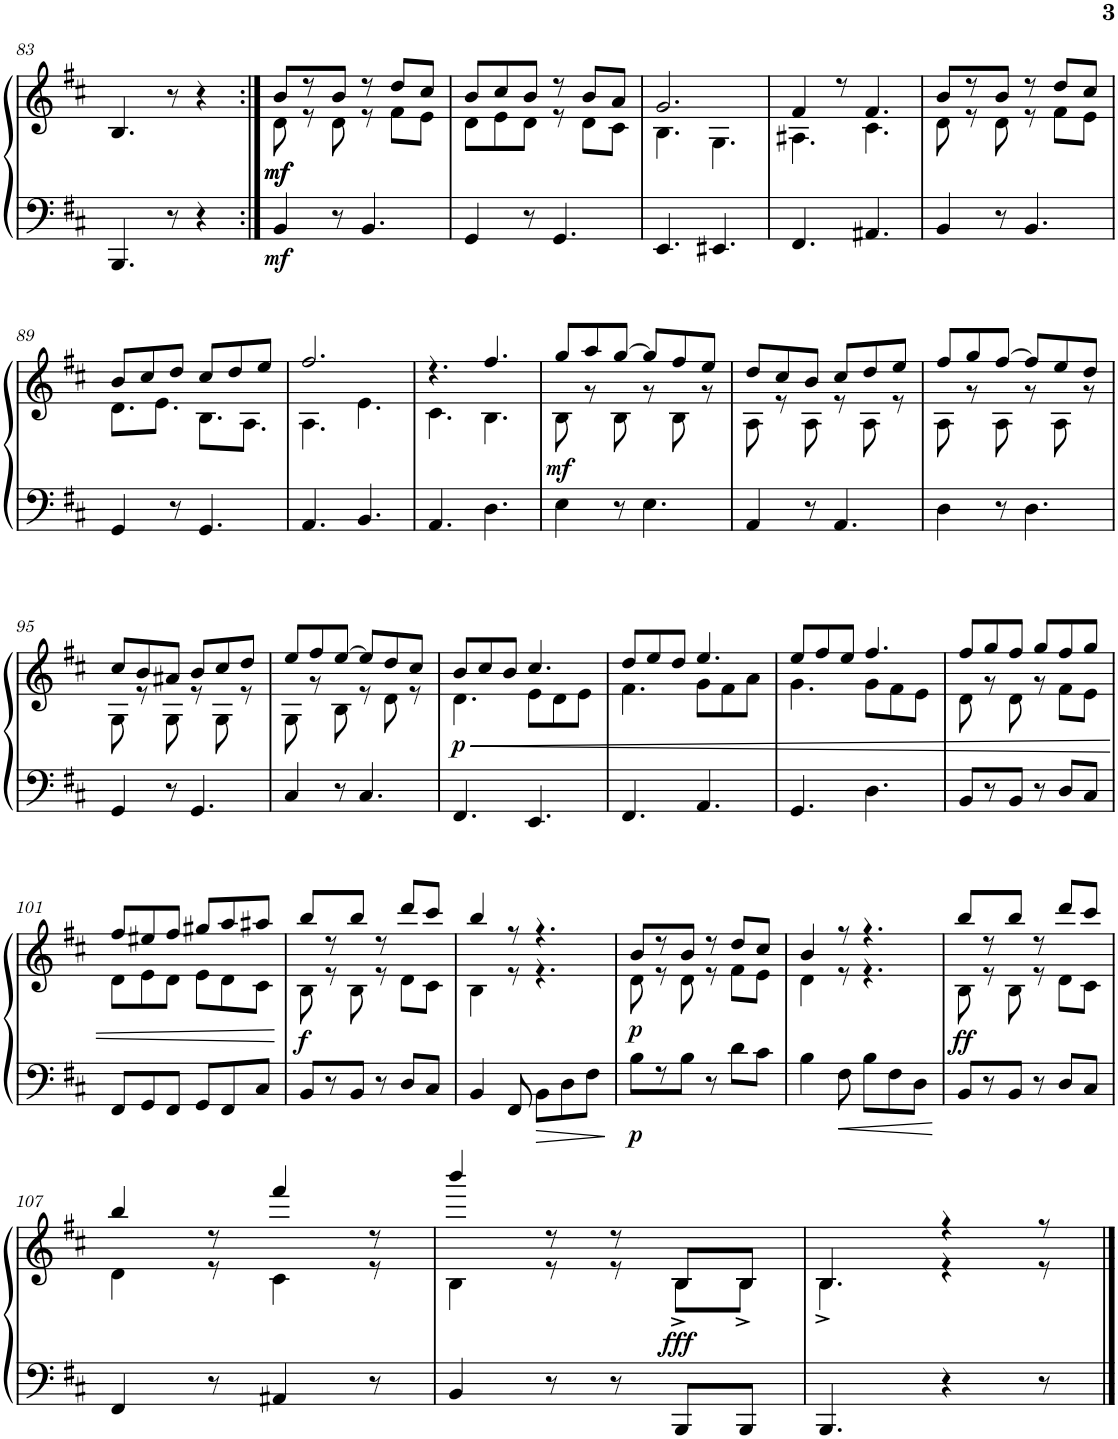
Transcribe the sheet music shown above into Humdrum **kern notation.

**kern	**kern	**dynam
*part1	*part1	*part1
*staff2	*staff1	*staff1/2
*I"Piano	*	*
*I'Pno.	*	*
!!LO:PB:g=z
*clefF4	*clefG2	*
*k[f#c#]	*k[f#c#]	*
*M6/8	*M6/8	*
=83	=83	=83
4.BBB/	4.B/	.
8r	8r	.
4r	4r	.
=84:|!	=84:|!	=84:|!
*	*^	*
!	!	!	!LO:DY:b=2
!	!	!	!LO:DY:n=1:b
!	!	!	!LO:DY:n=2:b
4BB/	8b/L	8d\	mf mf mf
.	8r	8r	.
8r	8b/J	8d\	.
4.BB/	8r	8r	.
.	8dd/L	8f#\L	.
.	8cc#/J	8e\J	.
=85	=85	=85	=85
4GG/	8b/L	8d\L	.
.	8cc#/	8e\	.
8r	8b/J	8d\J	.
4.GG/	8r	8r	.
.	8b/L	8d\L	.
.	8a/J	8c#\J	.
=86	=86	=86	=86
4.EE/	2.g/	4.B\	.
4.EE#X/	.	4.G\	.
=87	=87	=87	=87
4.FF#/	4f#/	4.A#X\	.
.	8r	.	.
4.AA#X/	4.f#/	4.c#\	.
=88	=88	=88	=88
4BB/	8b/L	8d\	.
.	8r	8r	.
8r	8b/J	8d\	.
4.BB/	8r	8r	.
.	8dd/L	8f#\L	.
.	8cc#/J	8e\J	.
!!LO:LB:g=z	!!
=89	=89	=89	=89
4GG/	8b/L	8.d\L	.
.	8cc#/	.	.
.	.	8.e\J	.
8r	8dd/J	.	.
4.GG/	8cc#/L	8.B\L	.
.	8dd/	.	.
.	.	8.A\J	.
.	8ee/J	.	.
=90	=90	=90	=90
4.AA/	2.ff#/	4.A\	.
4.BB/	.	4.e\	.
=91	=91	=91	=91
4.AA/	4.r	4.c#\	.
4.D\	4.ff#/	4.B\	.
=92	=92	=92	=92
!	!	!	!LO:DY:b
4E\	8gg/L	8B\	mf
.	8aa/	8r	.
8r	[8gg/J	8B\	.
4.E\	8gg/L]	8r	.
.	8ff#/	8B\	.
.	8ee/J	8r	.
=93	=93	=93	=93
4AA/	8dd/L	8A\	.
.	8cc#/	8r	.
8r	8b/J	8A\	.
4.AA/	8cc#/L	8r	.
.	8dd/	8A\	.
.	8ee/J	8r	.
=94	=94	=94	=94
4D\	8ff#/L	8A\	.
.	8gg/	8r	.
8r	[8ff#/J	8A\	.
4.D\	8ff#/L]	8r	.
.	8ee/	8A\	.
.	8dd/J	8r	.
!!LO:LB:g=z	!!
=95	=95	=95	=95
4GG/	8cc#/L	8G\	.
.	8b/	8r	.
8r	8a#X/J	8G\	.
4.GG/	8b/L	8r	.
.	8cc#/	8G\	.
.	8dd/J	8r	.
=96	=96	=96	=96
4C#/	8ee/L	8G\	.
.	8ff#/	8r	.
8r	[8ee/J	8B\	.
4.C#/	8ee/L]	8r	.
.	8dd/	8d\	.
.	8cc#/J	8r	.
=97	=97	=97	=97
!	!	!	!LO:HP:b
!	!	!	!LO:DY:n=1:b
4.FF#/	8b/L	4.d\	< p
.	8cc#/	.	.
.	8b/J	.	.
4.EE/	4.cc#/	8e\L	.
.	.	8d\	.
.	.	8e\J	.
=98	=98	=98	=98
4.FF#/	8dd/L	4.f#\	.
.	8ee/	.	.
.	8dd/J	.	.
4.AA/	4.ee/	8g\L	.
.	.	8f#\	.
.	.	8a\J	.
=99	=99	=99	=99
4.GG/	8ee/L	4.g\	.
.	8ff#/	.	.
.	8ee/J	.	.
4.D\	4.ff#/	8g\L	.
.	.	8f#\	.
.	.	8e\J	.
=100	=100	=100	=100
8BB/L	8ff#/L	8d\	.
8r	8gg/	8r	.
8BB/J	8ff#/J	8d\	.
8r	8gg/L	8r	.
8D/L	8ff#/	8f#\L	.
8C#/J	8gg/J	8e\J	.
!!LO:LB:g=z	!!
=101	=101	=101	=101
8FF#/L	8ff#/L	8d\L	.
8GG/	8ee#X/	8e\	.
8FF#/J	8ff#/J	8d\J	.
8GG/L	8gg#X/L	8e\L	.
8FF#/	8aa/	8d\	.
8C#/J	8aa#X/J	8c#\J	.
*	*v	*v	*
.	.	[
=102	=102	=102
*	*^	*
!	!	!	!LO:DY:b
8BB/L	8bb/L	8B\	f
8r	8r	8r	.
8BB/J	8bb/J	8B\	.
8r	8r	8r	.
8D/L	8ddd/L	8d\L	.
8C#/J	8ccc#/J	8c#\J	.
=103	=103	=103	=103
4BB/	4bb/	4B\	.
8FF#/	8r	8r	.
8BB\L	4.r	4.r	.
8D\	.	.	.
8F#\J	.	.	.
=104	=104	=104	=104
!	!	!	!LO:DY:b=2
!	!	!	!LO:DY:n=1:b
8B\L	8b/L	8d\	p p
8r	8r	8r	.
8B\J	8b/J	8d\	.
8r	8r	8r	.
8d\L	8dd/L	8f#\L	.
8c#\J	8cc#/J	8e\J	.
=105	=105	=105	=105
4B\	4b/	4d\	.
8F#\	8r	8r	.
8B\L	4.r	4.r	.
8F#\	.	.	.
8D\J	.	.	.
=106	=106	=106	=106
!	!	!	!LO:DY:b
8BB/L	8bb/L	8B\	ff
8r	8r	8r	.
8BB/J	8bb/J	8B\	.
8r	8r	8r	.
8D/L	8ddd/L	8d\L	.
8C#/J	8ccc#/J	8c#\J	.
!!LO:LB:g=z	!!
=107	=107	=107	=107
4FF#/	4bb/	4d\	.
8r	8r	8r	.
4AA#X/	4fff#/	4c#\	.
8r	8r	8r	.
=108	=108	=108	=108
4BB/	4bbb/	4B\	.
8r	8r	8r	.
8r	8r	8r	.
!	!	!	!LO:DY:b
8BBB/L	8B/L	8B^\L	fff
8BBB/J	8B/J	8B^\J	.
=109	=109	=109	=109
4.BBB/	4.B/	4.B^\	.
4r	4r	4r	.
8r	8r	8r	.
*	*v	*v	*
==	==	==
*-	*-	*-
